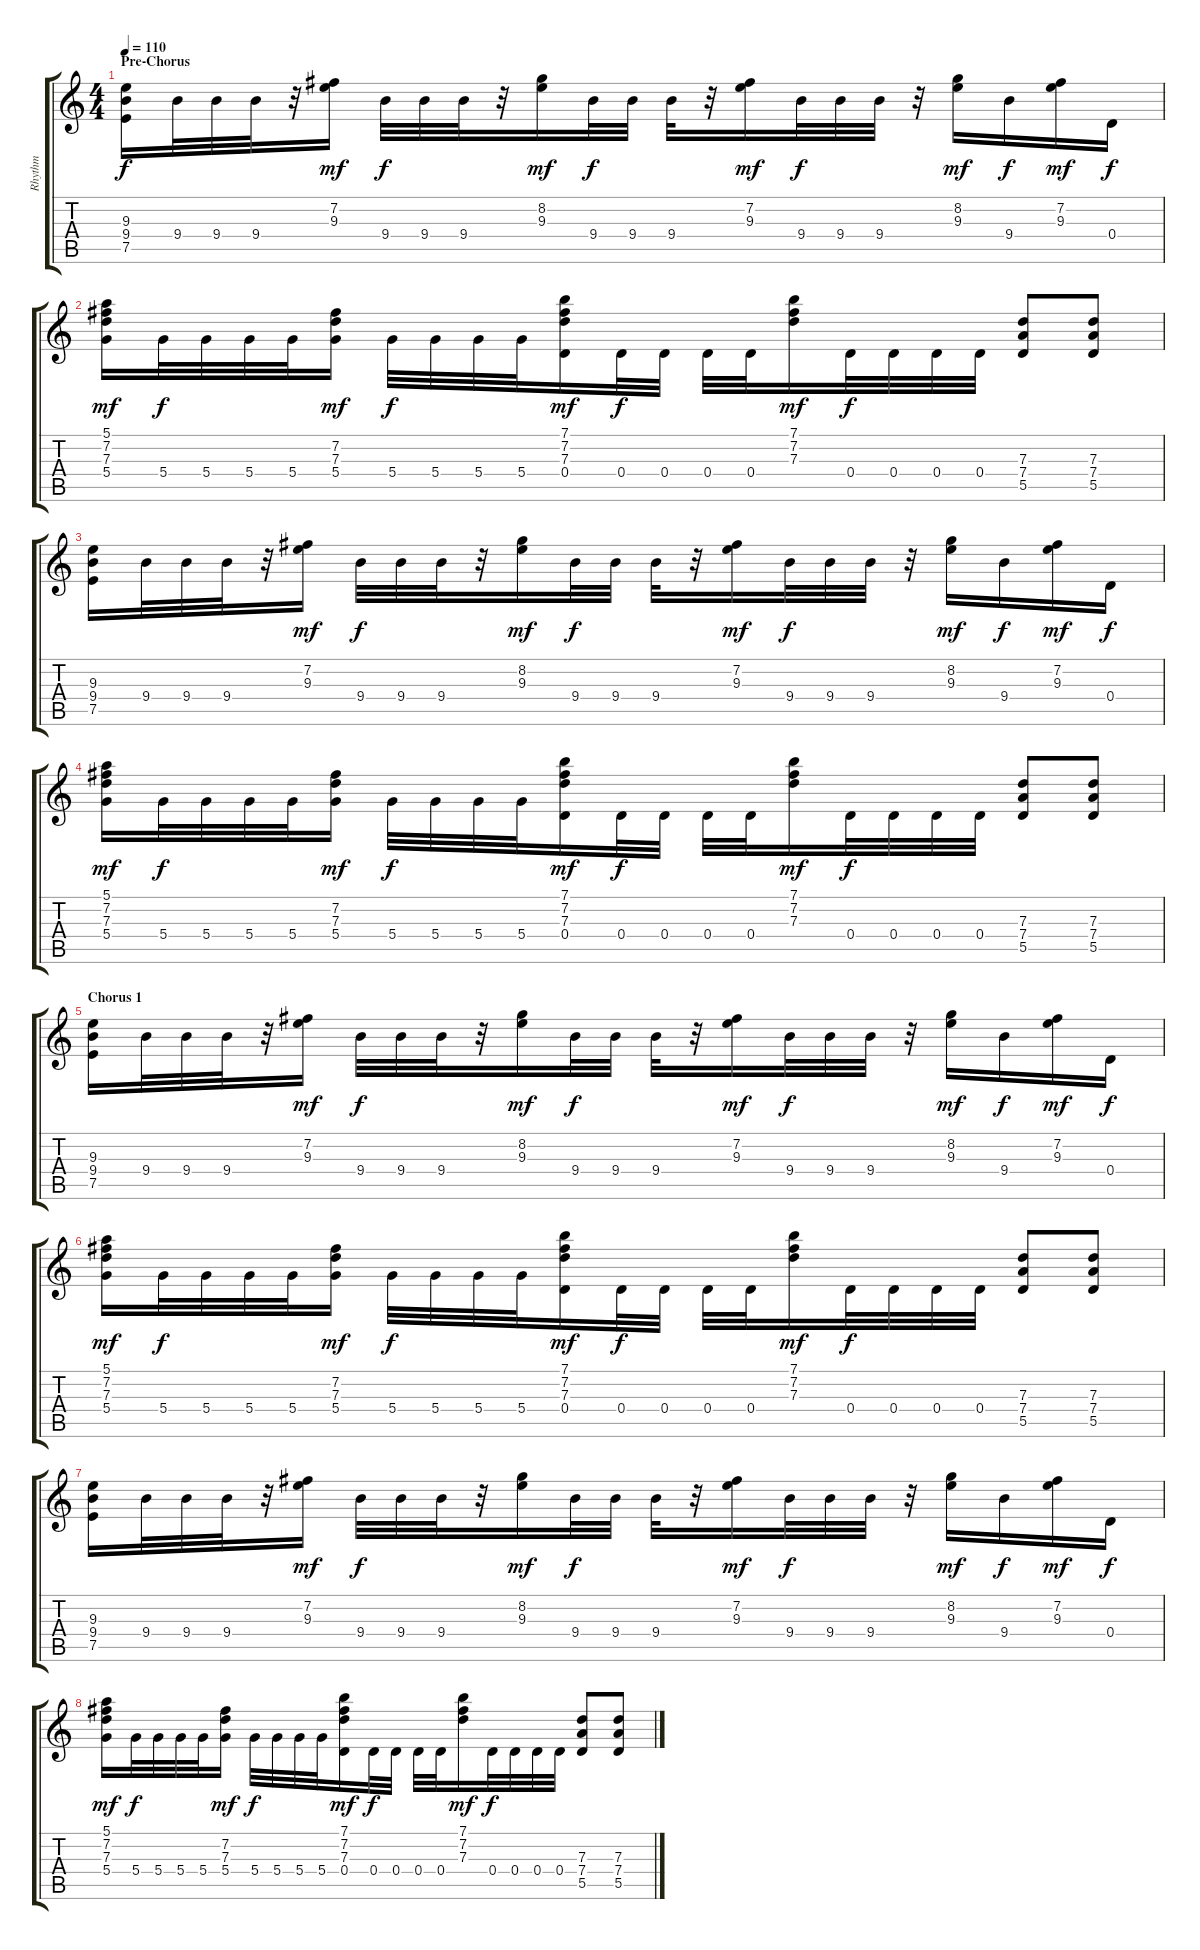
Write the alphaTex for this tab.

\track ("Rhythm" "Rhythm") {instrument distortionguitar}
\staff {score tabs}
\tuning (E4 B3 G3 D3 A2 E2) {hide}
\ts (4 4)
\section ("" "Pre-Chorus")
\tempo 110
\clef g2
\ks c
(9.3 9.4 7.5).16{dy f} 9.4.32 9.4.32 9.4.32 r.32 (7.2 9.3).16{dy mf} 9.4.32{dy f} 9.4.32 9.4.32 r.32 (8.2 9.3).16{dy mf} 9.4.32{dy f} 9.4.32 9.4.32 r.32 (7.2 9.3).16{dy mf} 9.4.32{dy f} 9.4.32 9.4.32 r.32 (8.2 9.3).16{dy mf} 9.4.16{dy f} (7.2 9.3).16{dy mf} 0.4.16{dy f} |
(5.1 7.2 7.3 5.4).16{dy mf} 5.4.32{dy f} 5.4.32 5.4.32 5.4.32 (7.2 7.3 5.4).16{dy mf} 5.4.32{dy f} 5.4.32 5.4.32 5.4.32 (7.1 7.2 7.3 0.4).16{dy mf} 0.4.32{dy f} 0.4.32 0.4.32 0.4.32 (7.1 7.2 7.3).16{dy mf} 0.4.32{dy f} 0.4.32 0.4.32 0.4.32 (7.3 7.4 5.5).8 (7.3 7.4 5.5).8 |
(9.3 9.4 7.5).16 9.4.32 9.4.32 9.4.32 r.32 (7.2 9.3).16{dy mf} 9.4.32{dy f} 9.4.32 9.4.32 r.32 (8.2 9.3).16{dy mf} 9.4.32{dy f} 9.4.32 9.4.32 r.32 (7.2 9.3).16{dy mf} 9.4.32{dy f} 9.4.32 9.4.32 r.32 (8.2 9.3).16{dy mf} 9.4.16{dy f} (7.2 9.3).16{dy mf} 0.4.16{dy f} |
(5.1 7.2 7.3 5.4).16{dy mf} 5.4.32{dy f} 5.4.32 5.4.32 5.4.32 (7.2 7.3 5.4).16{dy mf} 5.4.32{dy f} 5.4.32 5.4.32 5.4.32 (7.1 7.2 7.3 0.4).16{dy mf} 0.4.32{dy f} 0.4.32 0.4.32 0.4.32 (7.1 7.2 7.3).16{dy mf} 0.4.32{dy f} 0.4.32 0.4.32 0.4.32 (7.3 7.4 5.5).8 (7.3 7.4 5.5).8 |
\section ("" "Chorus 1")
(9.3 9.4 7.5).16 9.4.32 9.4.32 9.4.32 r.32 (7.2 9.3).16{dy mf} 9.4.32{dy f} 9.4.32 9.4.32 r.32 (8.2 9.3).16{dy mf} 9.4.32{dy f} 9.4.32 9.4.32 r.32 (7.2 9.3).16{dy mf} 9.4.32{dy f} 9.4.32 9.4.32 r.32 (8.2 9.3).16{dy mf} 9.4.16{dy f} (7.2 9.3).16{dy mf} 0.4.16{dy f} |
(5.1 7.2 7.3 5.4).16{dy mf} 5.4.32{dy f} 5.4.32 5.4.32 5.4.32 (7.2 7.3 5.4).16{dy mf} 5.4.32{dy f} 5.4.32 5.4.32 5.4.32 (7.1 7.2 7.3 0.4).16{dy mf} 0.4.32{dy f} 0.4.32 0.4.32 0.4.32 (7.1 7.2 7.3).16{dy mf} 0.4.32{dy f} 0.4.32 0.4.32 0.4.32 (7.3 7.4 5.5).8 (7.3 7.4 5.5).8 |
(9.3 9.4 7.5).16 9.4.32 9.4.32 9.4.32 r.32 (7.2 9.3).16{dy mf} 9.4.32{dy f} 9.4.32 9.4.32 r.32 (8.2 9.3).16{dy mf} 9.4.32{dy f} 9.4.32 9.4.32 r.32 (7.2 9.3).16{dy mf} 9.4.32{dy f} 9.4.32 9.4.32 r.32 (8.2 9.3).16{dy mf} 9.4.16{dy f} (7.2 9.3).16{dy mf} 0.4.16{dy f} |
(5.1 7.2 7.3 5.4).16{dy mf} 5.4.32{dy f} 5.4.32 5.4.32 5.4.32 (7.2 7.3 5.4).16{dy mf} 5.4.32{dy f} 5.4.32 5.4.32 5.4.32 (7.1 7.2 7.3 0.4).16{dy mf} 0.4.32{dy f} 0.4.32 0.4.32 0.4.32 (7.1 7.2 7.3).16{dy mf} 0.4.32{dy f} 0.4.32 0.4.32 0.4.32 (7.3 7.4 5.5).8 (7.3 7.4 5.5).8
